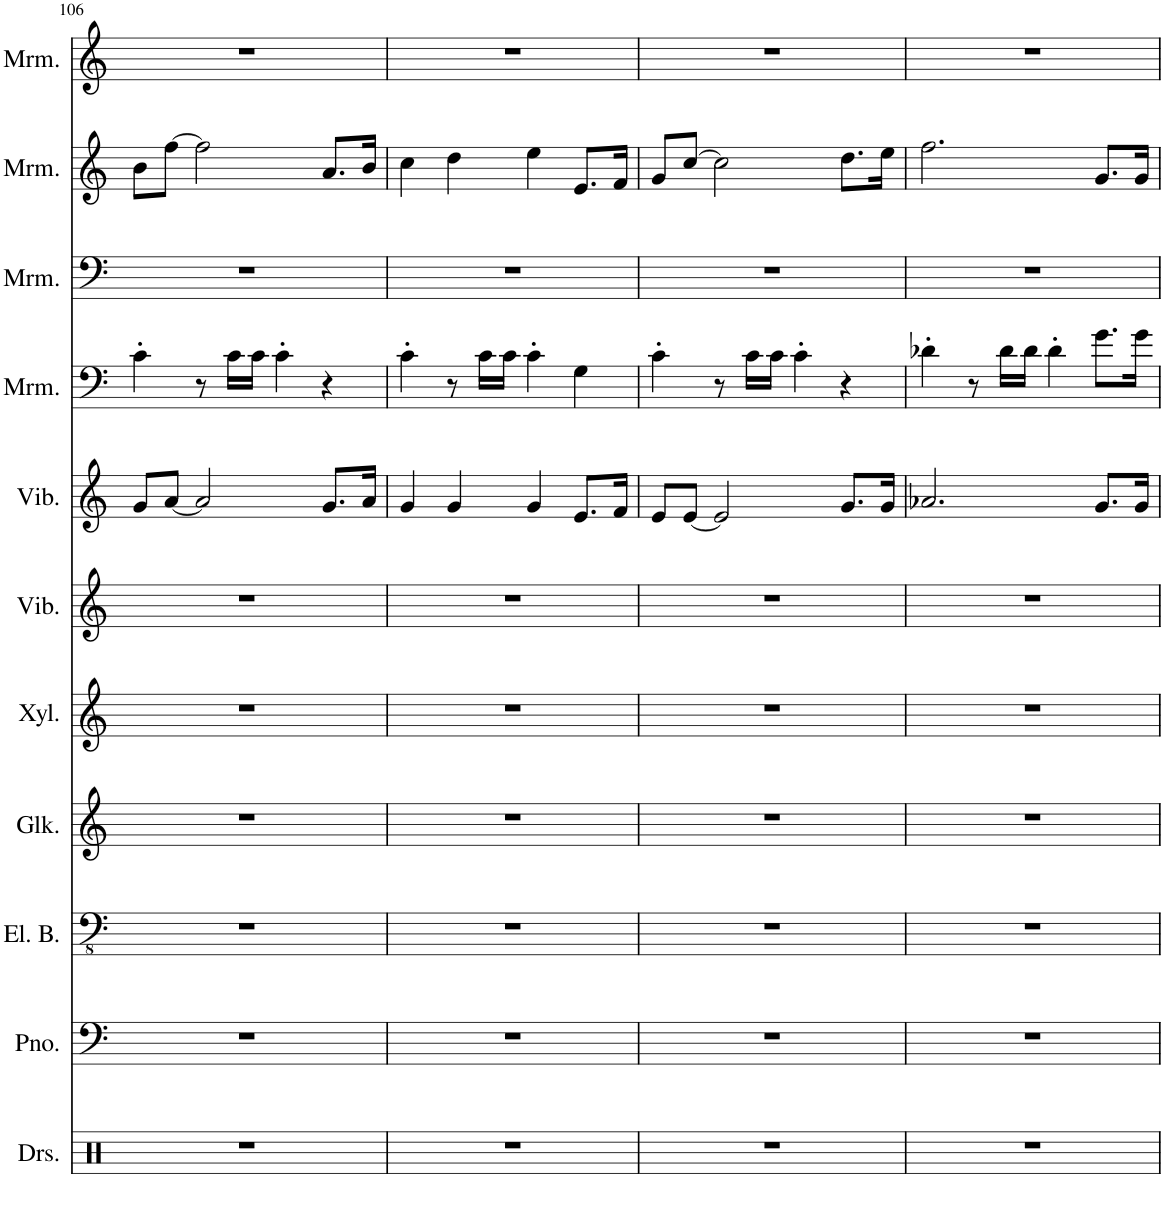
**kern	**kern	**kern	**kern	**kern	**kern	**kern	**kern	**kern	**kern	**kern
*part11	*part10	*part9	*part8	*part7	*part6	*part5	*part4	*part3	*part2	*part1
*staff11	*staff10	*staff9	*staff8	*staff7	*staff6	*staff5	*staff4	*staff3	*staff2	*staff1
*I"Drumset	*I"Piano	*I"Electric Bass	*I"Glockenspiel	*I"Xylophone	*I"Vibraphone	*I"Vibraphone	*I"Marimba	*I"Marimba	*I"Marimba	*I"Marimba
*I'Drs.	*I'Pno.	*I'El. B.	*I'Glk.	*I'Xyl.	*I'Vib.	*I'Vib.	*I'Mrm.	*I'Mrm.	*I'Mrm.	*I'Mrm.
!!LO:PB:g=z
*clefX	*clefF4	*clefFv4	*clefG2	*clefG2	*clefG2	*clefG2	*clefF4	*clefF4	*clefG2	*clefG2
*	*	*	*Trd-14c-24	*Trd-7c-12	*	*	*	*	*	*
*k[]	*k[]	*k[]	*k[]	*k[]	*k[]	*k[]	*k[]	*k[]	*k[]	*k[]
*M4/4	*M4/4	*M4/4	*M4/4	*M4/4	*M4/4	*M4/4	*M4/4	*M4/4	*M4/4	*M4/4
=106	=106	=106	=106	=106	=106	=106	=106	=106	=106	=106
1r	1r	1r	1r	1r	1r	8g/L	4c'\	1r	8b\L	1r
.	.	.	.	.	.	[8a/J	.	.	[8ff\J	.
.	.	.	.	.	.	2a/]	8r	.	2ff\]	.
.	.	.	.	.	.	.	16c\LL	.	.	.
.	.	.	.	.	.	.	16c\JJ	.	.	.
.	.	.	.	.	.	.	4c'\	.	.	.
.	.	.	.	.	.	8.g/L	4r	.	8.a/L	.
.	.	.	.	.	.	16a/Jk	.	.	16b/Jk	.
=107	=107	=107	=107	=107	=107	=107	=107	=107	=107	=107
1r	1r	1r	1r	1r	1r	4g/	4c'\	1r	4cc\	1r
.	.	.	.	.	.	4g/	8r	.	4dd\	.
.	.	.	.	.	.	.	16c\LL	.	.	.
.	.	.	.	.	.	.	16c\JJ	.	.	.
.	.	.	.	.	.	4g/	4c'\	.	4ee\	.
.	.	.	.	.	.	8.e/L	4G\	.	8.e/L	.
.	.	.	.	.	.	16f/Jk	.	.	16f/Jk	.
=108	=108	=108	=108	=108	=108	=108	=108	=108	=108	=108
1r	1r	1r	1r	1r	1r	8e/L	4c'\	1r	8g/L	1r
.	.	.	.	.	.	[8e/J	.	.	[8cc/J	.
.	.	.	.	.	.	2e/]	8r	.	2cc\]	.
.	.	.	.	.	.	.	16c\LL	.	.	.
.	.	.	.	.	.	.	16c\JJ	.	.	.
.	.	.	.	.	.	.	4c'\	.	.	.
.	.	.	.	.	.	8.g/L	4r	.	8.dd\L	.
.	.	.	.	.	.	16g/Jk	.	.	16ee\Jk	.
=109	=109	=109	=109	=109	=109	=109	=109	=109	=109	=109
1r	1r	1r	1r	1r	1r	2.a-X/	4d-X'\	1r	2.ff\	1r
.	.	.	.	.	.	.	8r	.	.	.
.	.	.	.	.	.	.	16d-\LL	.	.	.
.	.	.	.	.	.	.	16d-\JJ	.	.	.
.	.	.	.	.	.	.	4d-'\	.	.	.
.	.	.	.	.	.	8.g/L	8.g\L	.	8.g/L	.
.	.	.	.	.	.	16g/Jk	16g\Jk	.	16g/Jk	.
=	=	=	=	=	=	=	=	=	=	=
*-	*-	*-	*-	*-	*-	*-	*-	*-	*-	*-
